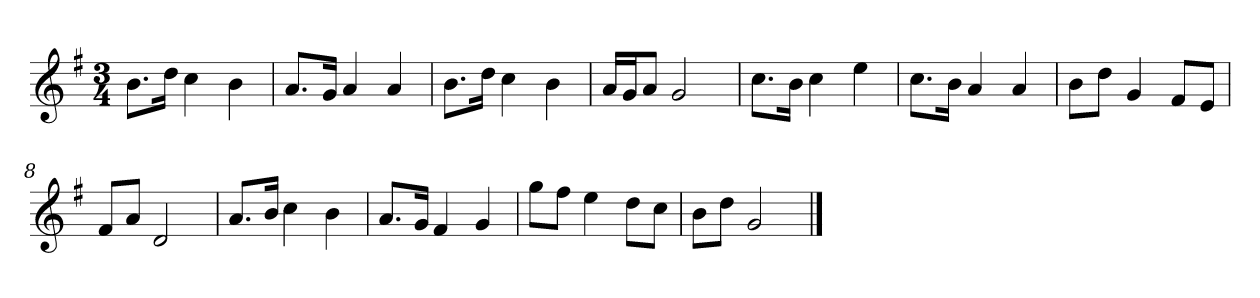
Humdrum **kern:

**kern
*part1
*staff1
*k[f#]
*M3/4
*MM120
=1
8.bL
16ddJk
4cc
4b
=2
8.aL
16gJk
4a
4a
=3
8.bL
16ddJk
4cc
4b
=4
16aLL
16gJ
8aJ
2g
=5
8.ccL
16bJk
4cc
4ee
=6
8.ccL
16bJk
4a
4a
=7
8bL
8ddJ
4g
8f#L
8eJ
=8
8f#L
8aJ
2d
=9
8.aL
16bJk
4cc
4b
=10
8.aL
16gJk
4f#
4g
=11
8ggL
8ff#J
4ee
8ddL
8ccJ
=12
8bL
8ddJ
2g
==
*-
